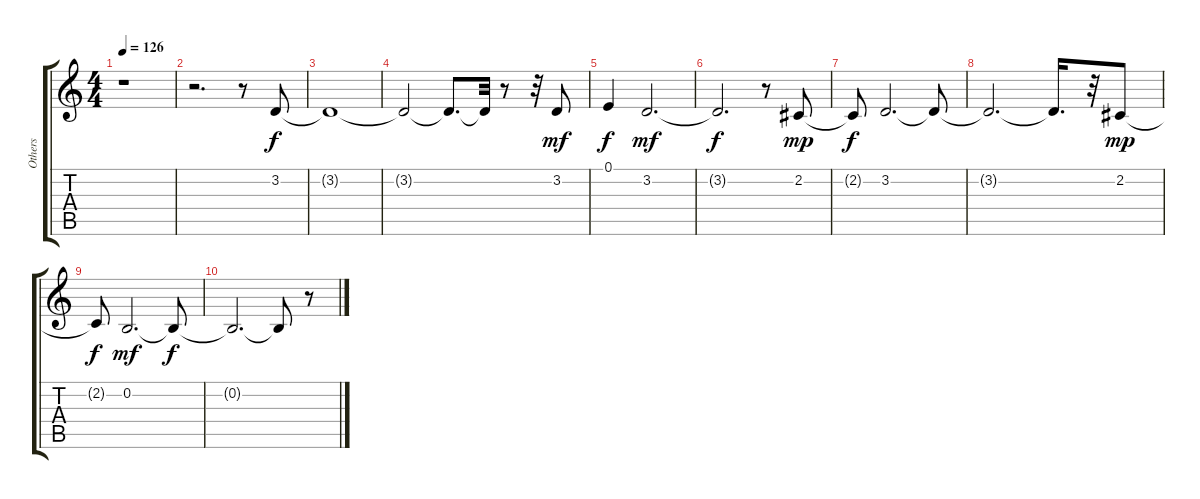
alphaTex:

\track ("Others" "Others") {instrument fx4atmosphere}
\staff {score tabs}
\tuning (E4 B3 G3 D3 A2 E2) {hide}
\ts (4 4)
\tempo 126
\clef g2
\ks c
r.1{dy f} |
r.2{d} r.8 3.2.8 |
3.2{t}.1 |
3.2{t}.2 3.2{t}.8{d} 3.2{t}.32 r.8 r.32 3.2.8{dy mf} |
0.1.4{dy f} 3.2.2{d dy mf} |
3.2{t}.2{d dy f} r.8 2.2.8{dy mp} |
2.2{t}.8{dy f} 3.2.2{d} 3.2{t}.8 |
3.2{t}.2{d} 3.2{t}.16{d} r.32 2.2.8{dy mp} |
2.2{t}.8{dy f} 0.2.2{d dy mf} 0.2{t}.8{dy f} |
0.2{t}.2{d} 0.2{t}.8 r.8
